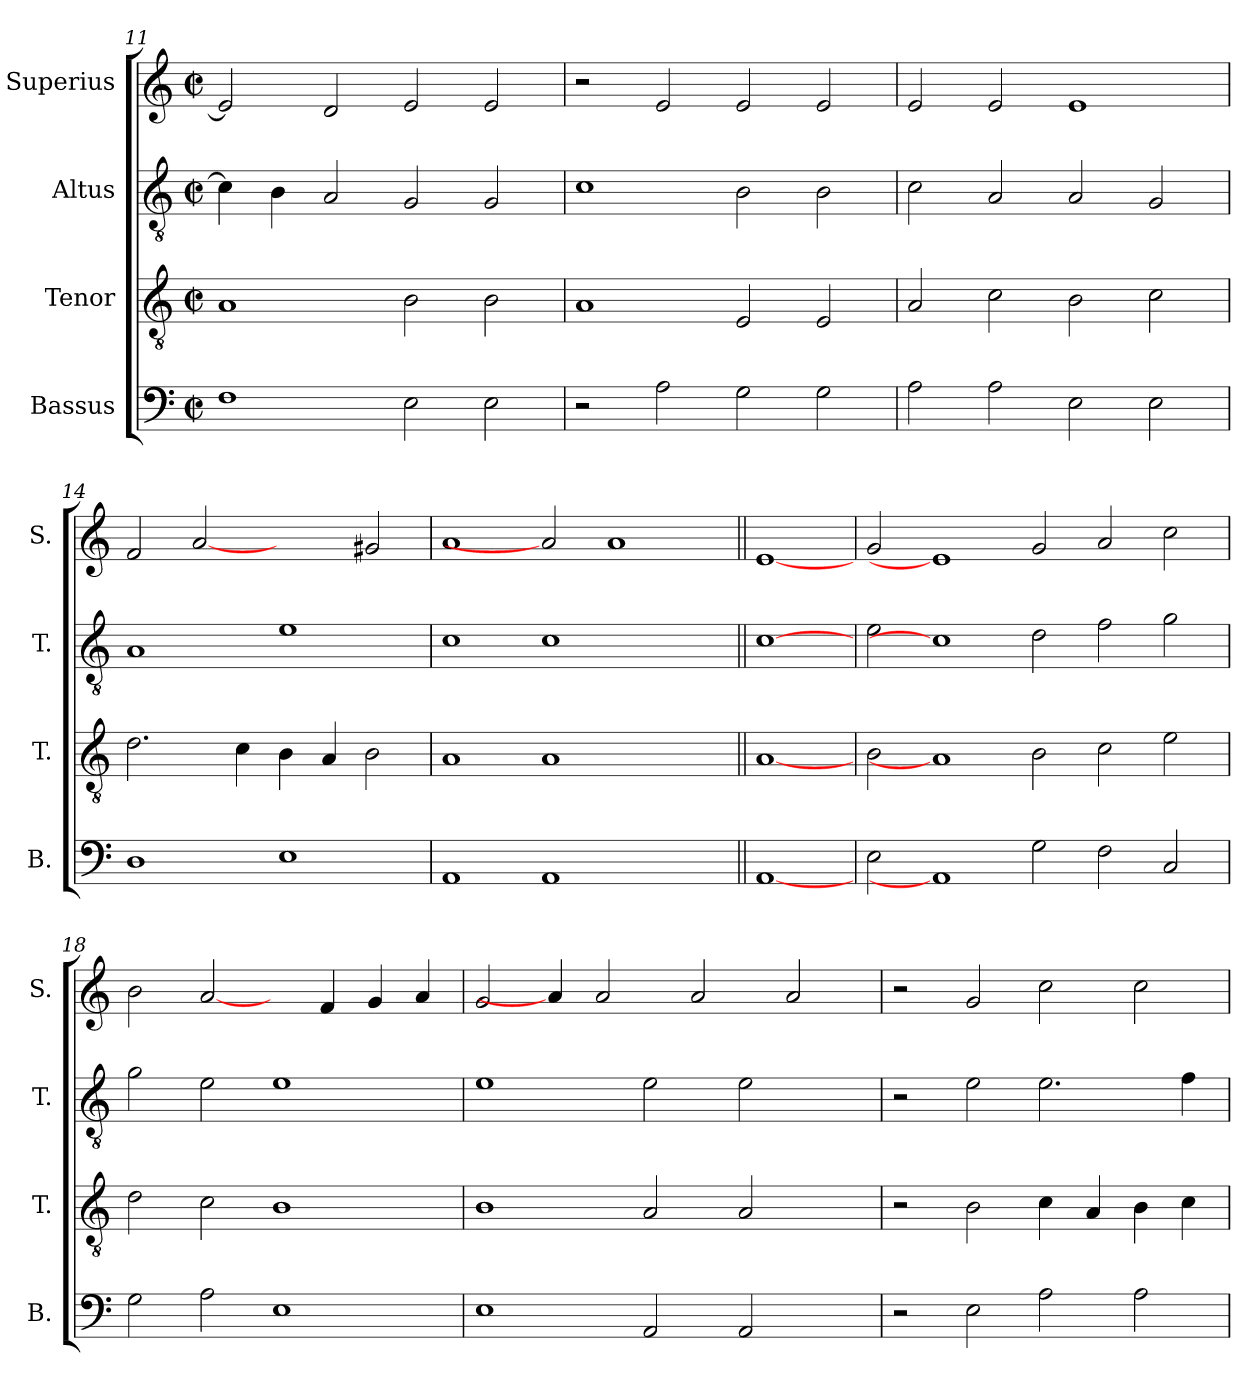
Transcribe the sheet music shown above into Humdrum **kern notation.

**kern	**kern	**kern	**kern
*part4	*part3	*part2	*part1
*staff4	*staff3	*staff2	*staff1
*I"Bassus	*I"Tenor	*I"Altus	*I"Superius
*I'B.	*I'T.	*I'T.	*I'S.
!!LO:LB:g=z
*clefF4	*clefGv2	*clefGv2	*clefG2
*	*ITrd7c12	*ITrd7c12	*
*k[]	*k[]	*k[]	*k[]
*C:	*C:	*C:	*C:
*M2/2	*M2/2	*M2/2	*M2/2
*met(c|)	*met(c|)	*met(c|)	*met(c|)
=11	=11	=11	=11
1Fi	1AAi	4Ci\]	2ei/]
.	.	4BBi\	.
.	.	2AAi/	2di/
2Ei\	2BBi\	2GGi/	2ei/
2Ei\	2BBi\	2GGi/	2ei/
=12	=12	=12	=12
2r	1AAi	1Ci	2r
2Ai\	.	.	2ei/
2Gi\	2EEi/	2BBi\	2ei/
2Gi\	2EEi/	2BBi\	2ei/
=13	=13	=13	=13
2Ai\	2AAi/	2Ci\	2ei/
2Ai\	2Ci\	2AAi/	2ei/
2Ei\	2BBi\	2AAi/	1ei
2Ei\	2Ci\	2GGi/	.
=14	=14	=14	=14
1Di	2.Di\	1AAi	2fi/
.	.	.	[2ai
.	4Ci\	.	.
1Ei	4BBi\	1Ei	2ryy
.	4AAi/	.	.
.	2BBi\	.	2g#Xi/
=15	=15	=15	=15
1AAi	1AAi	1Ci	1ai
1AAi	1AAi	1Ci	2ai]
.	.	.	1ai
2ryy	2ryy	2ryy	.
!!LO:PB:g=z
=16||	=16||	=16||	=16||
[1AAi	[1AAi	[1Ci	[1ei
=17	=17	=17	=17
2Ei\	2BBi\	2Ei\	2gi/
1AAi]	1AAi]	1Ci]	1ei]
2Gi\	2BBi\	2Di\	2gi/
2Fi\	2Ci\	2Fi\	2ai/
2Ci/	2Ei\	2Gi\	2cci\
=18	=18	=18	=18
2Gi\	2Di\	2Gi\	2bi\
2Ai\	2Ci\	2Ei\	[2ai/
1Ei	1BBi	1Ei	4ryy
.	.	.	4fi/
.	.	.	4gi/
.	.	.	4ai/
=19	=19	=19	=19
1Ei	1BBi	1Ei	2gi/
.	.	.	4ai/]
.	.	.	2ai/
2AAi/	2AAi/	2Ei\	.
.	.	.	2ai/
2AAi/	2AAi/	2Ei\	.
.	.	.	2ai/
4ryy	4ryy	4ryy	.
=20	=20	=20	=20
2r	2r	2r	2r
2Ei\	2BBi\	2Ei\	2gi/
2Ai\	4Ci\	2.Ei\	2cci\
.	4AAi/	.	.
2Ai\	4BBi\	.	2cci\
.	4Ci\	4Fi\	.
=	=	=	=
*-	*-	*-	*-
